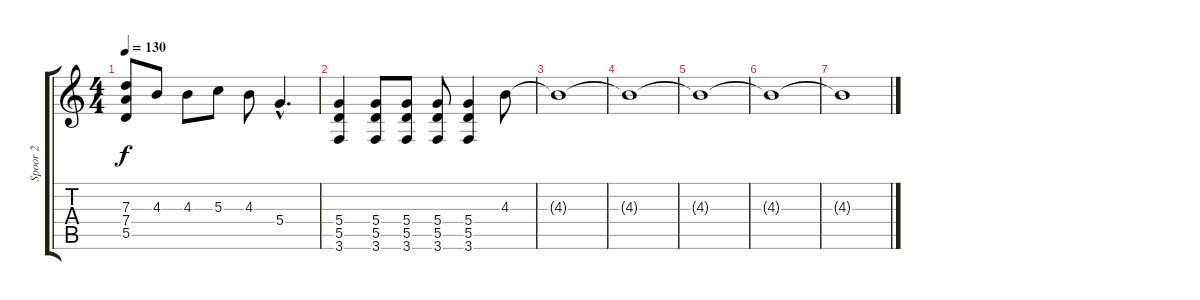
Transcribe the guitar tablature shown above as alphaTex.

\track ("Spoor 2" "Spoor 2") {instrument electricguitarclean}
\staff {score tabs}
\tuning (E4 B3 G3 D3 A2 D2) {hide}
\ts (4 4)
\tempo 130
\clef g2
\ks c
(7.3{t} 7.4{t} 5.5{t}).8{dy f} 4.3.8 4.3.8 5.3.8 4.3.8 5.4{hac}.4{d} |
(5.4 5.5 3.6).4 (5.4 5.5 3.6).8 (5.4 5.5 3.6).8 (5.4 5.5 3.6).8 (5.4 5.5 3.6).4 4.3.8 |
4.3{t}.1 |
4.3{t}.1 |
4.3{t}.1 |
4.3{t}.1 |
4.3{t}.1
